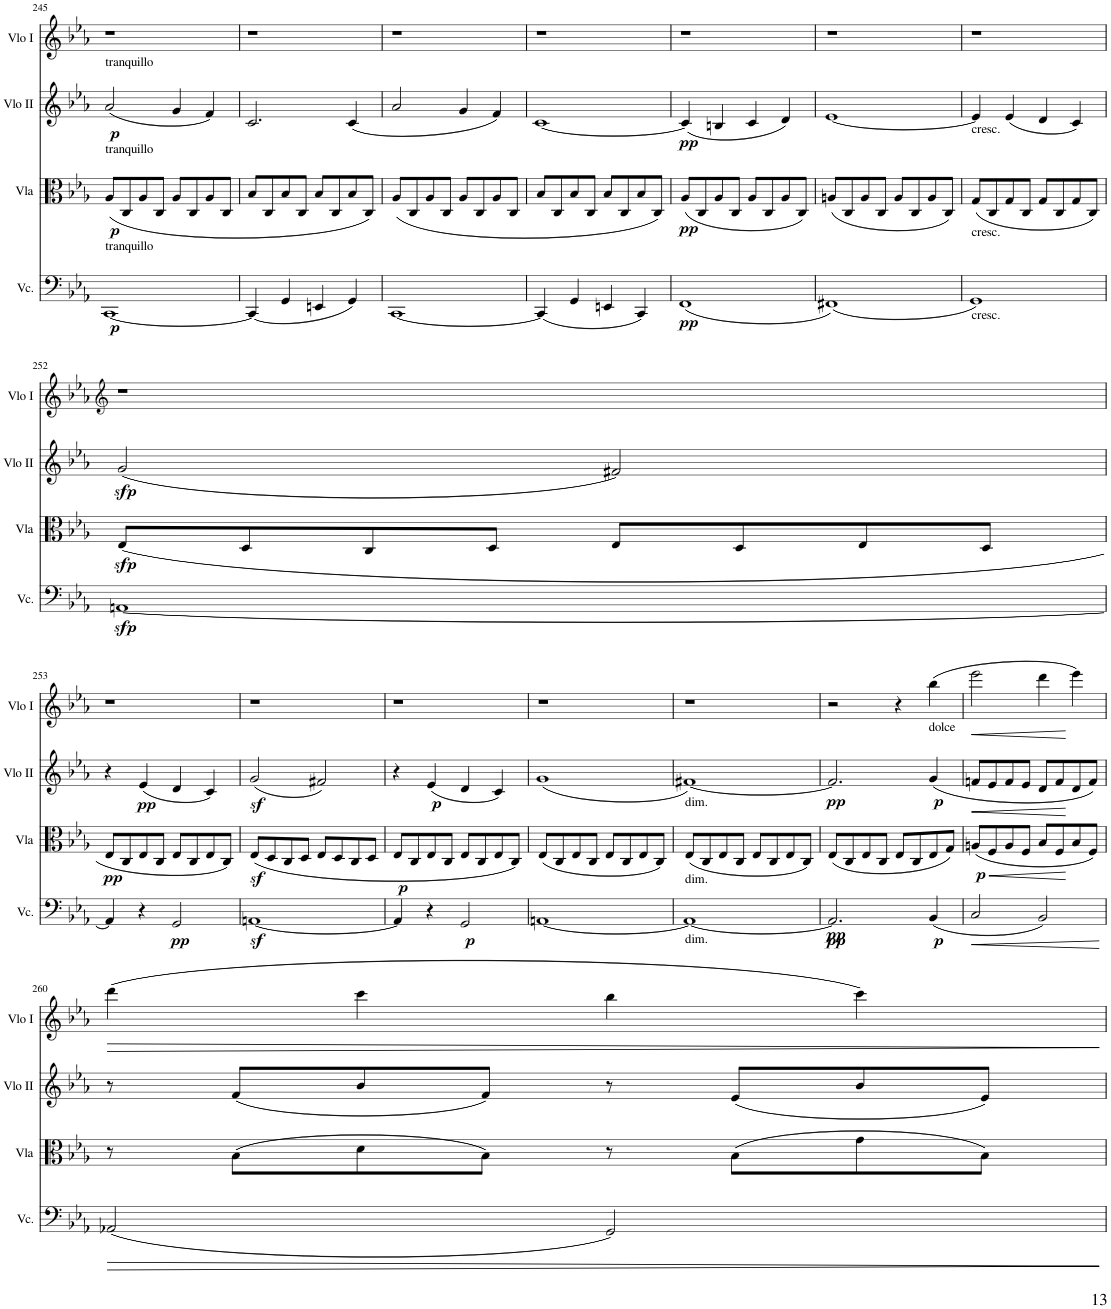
**kern	**dynam	**kern	**dynam	**kern	**dynam	**kern	**dynam
*part4	*part4	*part3	*part3	*part2	*part2	*part1	*part1
*staff4	*staff4	*staff3	*staff3	*staff2	*staff2	*staff1	*staff1
*I"Violoncello	*	*I"Viola	*	*I"Violino II	*	*I"Violino I	*
*I'Vc.	*	*I'Vla	*	*I'Vlo II	*	*I'Vlo I	*
!!LO:PB:g=z
*clefF4	*	*clefC3	*	*clefG2	*	*clefG2	*
*k[b-e-a-]	*	*k[b-e-a-]	*	*k[b-e-a-]	*	*k[b-e-a-]	*
*M4/4	*	*M4/4	*	*M4/4	*	*M4/4	*
*met(c)	*	*met(c)	*	*met(c)	*	*met(c)	*
=245	=245	=245	=245	=245	=245	=245	=245
!	!	!	!	!LO:TX:a:t=tranquillo	!	!	!
!	!	!LO:TX:a:t=tranquillo	!	!	!	!	!
!LO:TX:a:t=tranquillo	!	!	!	!	!	!	!
!	!LO:DY:b	!	!LO:DY:b	!	!LO:DY:b	!	!
[1CC	p	(8A-/L	p	(2a-/	p	1r	.
.	.	8C/	.	.	.	.	.
.	.	8A-/	.	.	.	.	.
.	.	8C/J	.	.	.	.	.
.	.	8A-/L	.	4g/	.	.	.
.	.	8C/	.	.	.	.	.
.	.	8A-/	.	4f/)	.	.	.
.	.	8C/J	.	.	.	.	.
=246	=246	=246	=246	=246	=246	=246	=246
(4CC/]	.	8B-/L	.	2.c/	.	1r	.
.	.	8C/	.	.	.	.	.
4GG/	.	8B-/	.	.	.	.	.
.	.	8C/J	.	.	.	.	.
4EEn/	.	8B-/L	.	.	.	.	.
.	.	8C/	.	.	.	.	.
4GG/)	.	8B-/	.	(4c/	.	.	.
.	.	8C/J)	.	.	.	.	.
=247	=247	=247	=247	=247	=247	=247	=247
[1CC	.	(8A-/L	.	2a-/	.	1r	.
.	.	8C/	.	.	.	.	.
.	.	8A-/	.	.	.	.	.
.	.	8C/J	.	.	.	.	.
.	.	8A-/L	.	4g/	.	.	.
.	.	8C/	.	.	.	.	.
.	.	8A-/	.	4f/)	.	.	.
.	.	8C/J	.	.	.	.	.
=248	=248	=248	=248	=248	=248	=248	=248
(4CC/]	.	8B-/L	.	[1c	.	1r	.
.	.	8C/	.	.	.	.	.
4GG/	.	8B-/	.	.	.	.	.
.	.	8C/J	.	.	.	.	.
4EEn/	.	8B-/L	.	.	.	.	.
.	.	8C/	.	.	.	.	.
4CC/)	.	8B-/	.	.	.	.	.
.	.	8C/J)	.	.	.	.	.
=249	=249	=249	=249	=249	=249	=249	=249
!	!LO:DY:b	!	!LO:DY:b	!	!LO:DY:b	!	!
(1FF	pp	(8A-/L	pp	(4c/]	pp	1r	.
.	.	8C/	.	.	.	.	.
.	.	8A-/	.	4Bn/	.	.	.
.	.	8C/J	.	.	.	.	.
.	.	8A-/L	.	4c/	.	.	.
.	.	8C/	.	.	.	.	.
.	.	8A-/	.	4d/)	.	.	.
.	.	8C/J)	.	.	.	.	.
=250	=250	=250	=250	=250	=250	=250	=250
(1FF#X)	.	(8An/L	.	[1e-	.	1r	.
.	.	8C/	.	.	.	.	.
.	.	8A/	.	.	.	.	.
.	.	8C/J	.	.	.	.	.
.	.	8A/L	.	.	.	.	.
.	.	8C/	.	.	.	.	.
.	.	8A/	.	.	.	.	.
.	.	8C/J)	.	.	.	.	.
=251	=251	=251	=251	=251	=251	=251	=251
!	!	!	!	!LO:TX:b:t=cresc.	!	!	!
!	!	!LO:TX:b:t=cresc.	!	!	!	!	!
!LO:TX:b:t=cresc.	!	!	!	!	!	!	!
1GG)	.	(8G/L	.	4e-/]	.	1r	.
.	.	8C/	.	.	.	.	.
.	.	8G/	.	(4e-/	.	.	.
.	.	8C/J	.	.	.	.	.
.	.	8G/L	.	4d/	.	.	.
.	.	8C/	.	.	.	.	.
.	.	8G/	.	4c/)	.	.	.
.	.	8C/J)	.	.	.	.	.
!!LO:LB:g=z
=252	=252	=252	=252	=252	=252	=252	=252
*	*	*	*	*	*	*clefG2	*
!	!LO:DY:b	!	!LO:DY:b	!	!LO:DY:b	!	!
[1AAn	sfp	(8E-/L	sfp	(2g/	sfp	1r	.
.	.	8D/	.	.	.	.	.
.	.	8C/	.	.	.	.	.
.	.	8D/J	.	.	.	.	.
.	.	8E-/L	.	2f#X/)	.	.	.
.	.	8D/	.	.	.	.	.
.	.	8E-/	.	.	.	.	.
.	.	8D/J	.	.	.	.	.
!!LO:LB:g=z
=253	=253	=253	=253	=253	=253	=253	=253
!	!	!	!LO:DY:b	!	!	!	!
4AA/]	.	8E-/L	pp	4r	.	1r	.
.	.	8C/	.	.	.	.	.
!	!	!	!	!	!LO:DY:b	!	!
4r	.	8E-/	.	(4e-/	pp	.	.
.	.	8C/J	.	.	.	.	.
!	!LO:DY:b	!	!	!	!	!	!
2GG/	pp	8E-/L	.	4d/	.	.	.
.	.	8C/	.	.	.	.	.
.	.	8E-/	.	4c/)	.	.	.
.	.	8C/J)	.	.	.	.	.
=254	=254	=254	=254	=254	=254	=254	=254
[1AAnz<	.	(8E-z</L	.	(2gz</	.	1r	.
.	.	8D/	.	.	.	.	.
.	.	8C/	.	.	.	.	.
.	.	8D/J	.	.	.	.	.
.	.	8E-/L	.	2f#X/)	.	.	.
.	.	8D/	.	.	.	.	.
.	.	8C/	.	.	.	.	.
.	.	8D/J	.	.	.	.	.
=255	=255	=255	=255	=255	=255	=255	=255
!	!	!	!LO:DY:b	!	!	!	!
4AA/]	.	8E-/L	p	4r	.	1r	.
.	.	8C/	.	.	.	.	.
!	!	!	!	!	!LO:DY:b	!	!
4r	.	8E-/	.	(4e-/	p	.	.
.	.	8C/J	.	.	.	.	.
!	!LO:DY:b	!	!	!	!	!	!
2GG/	p	8E-/L	.	4d/	.	.	.
.	.	8C/	.	.	.	.	.
.	.	8E-/	.	4c/)	.	.	.
.	.	8C/J)	.	.	.	.	.
=256	=256	=256	=256	=256	=256	=256	=256
[1AAn	.	(8E-/L	.	(1g	.	1r	.
.	.	8C/	.	.	.	.	.
.	.	8E-/	.	.	.	.	.
.	.	8C/J	.	.	.	.	.
.	.	8E-/L	.	.	.	.	.
.	.	8C/	.	.	.	.	.
.	.	8E-/	.	.	.	.	.
.	.	8C/J)	.	.	.	.	.
=257	=257	=257	=257	=257	=257	=257	=257
!	!	!	!	!LO:TX:b:t=dim.	!	!	!
!	!	!LO:TX:b:t=dim.	!	!	!	!	!
!LO:TX:b:t=dim.	!	!	!	!	!	!	!
1AA_	.	(8E-/L	.	[1f#X)	.	1r	.
.	.	8C/	.	.	.	.	.
.	.	8E-/	.	.	.	.	.
.	.	8C/J	.	.	.	.	.
.	.	8E-/L	.	.	.	.	.
.	.	8C/	.	.	.	.	.
.	.	8E-/	.	.	.	.	.
.	.	8C/J)	.	.	.	.	.
=258	=258	=258	=258	=258	=258	=258	=258
!	!LO:DY:b	!	!	!	!	!	!
!	!LO:DY:n=1:b	!	!	!	!LO:DY:b	!	!
2.AA/]	pp pp	(8E-/L	.	2.f#/]	pp	2r	.
.	.	8C/	.	.	.	.	.
.	.	8E-/	.	.	.	.	.
.	.	8C/J	.	.	.	.	.
.	.	8E-/L	.	.	.	4r	.
.	.	8C/	.	.	.	.	.
!	!	!	!	!	!	!LO:TX:b:t=dolce	!
!	!LO:DY:n=2:b	!	!	!	!LO:DY:b	!	!
(4BB-/	p	8E-/	.	(4g/	p	(4bb-\	.
.	.	8G/J)	.	.	.	.	.
=259	=259	=259	=259	=259	=259	=259	=259
!	!LO:HP:b	!	!LO:HP:b	!	!LO:HP:b	!	!LO:HP:b
!	!	!	!LO:DY:n=1:b	!	!	!	!
2C/	<	(8An/L	< p	8fn/L	<	2eee-\	<
.	.	8F/	.	8e-/	.	.	.
.	.	8A/	.	8f/	.	.	.
.	.	8F/J	.	8e-/J	.	.	.
2BB-/)	.	8B-/L	.	8d/L	.	4ddd\	.
.	.	8F/	.	8f/	.	.	.
.	.	8B-/	[	8d/	[	4eee-\)	[
.	.	8F/J)	.	8f/J)	.	.	.
.	[	.	.	.	.	.	.
!!LO:LB:g=z
=260	=260	=260	=260	=260	=260	=260	=260
!	!LO:HP:b	!	!	!	!	!	!LO:HP:b
(2AA-X/	>	8r	.	8r	.	(4ddd\	>
.	.	(8B-\L	.	(8f/L	.	.	.
.	.	8d\	.	8b-/	.	4ccc\	.
.	.	8B-\J)	.	8f/J)	.	.	.
2GG/)	.	8r	.	8r	.	4bb-\	.
.	.	(8B-\L	.	(8e-/L	.	.	.
.	.	8g\	.	8b-/	.	4ccc\)	.
.	.	8B-\J)	.	8e-/J)	.	.	.
.	]	.	.	.	.	.	]
=	=	=	=	=	=	=	=
*-	*-	*-	*-	*-	*-	*-	*-
